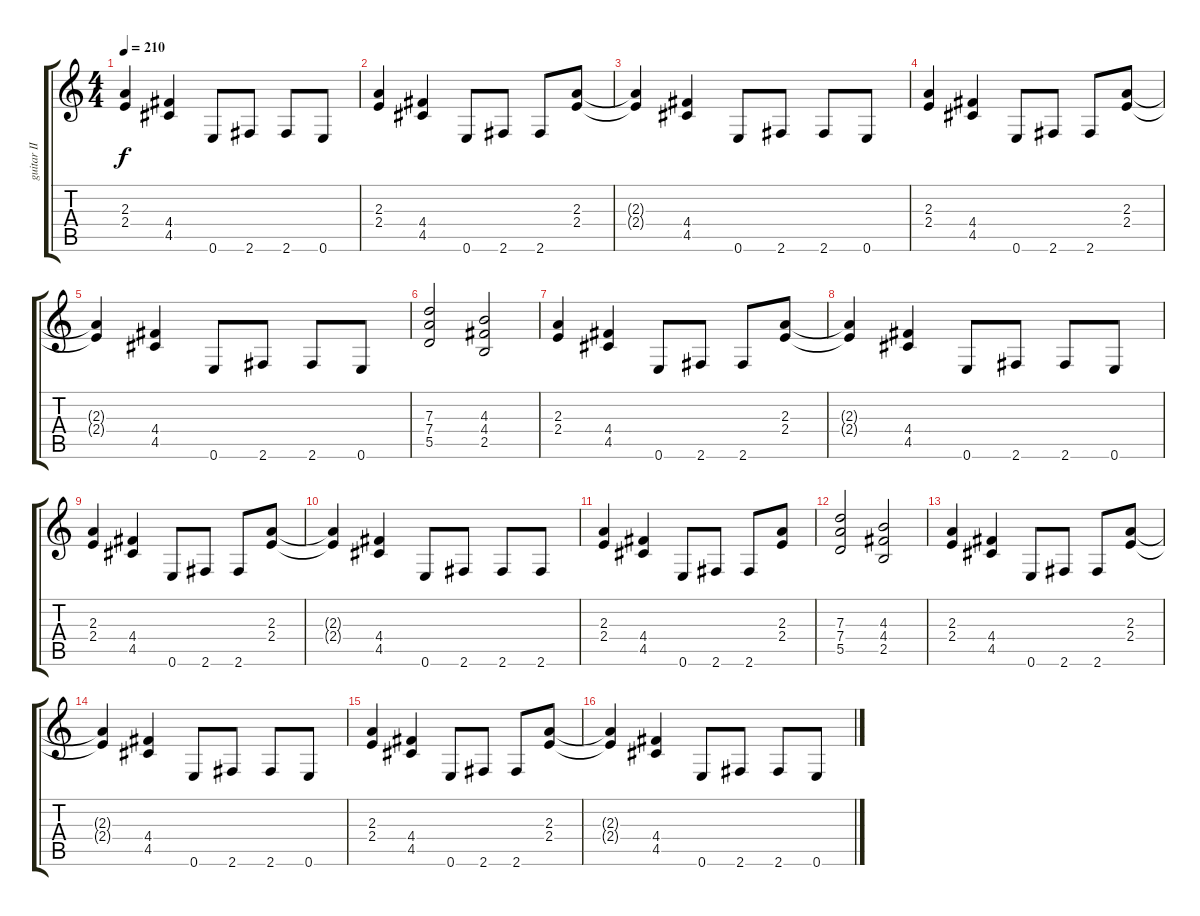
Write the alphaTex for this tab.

\track ("guitar II" "guitar II") {instrument overdrivenguitar}
\staff {score tabs}
\tuning (E4 B3 G3 D3 A2 E2) {hide}
\ts (4 4)
\tempo 210
\clef g2
\ks c
(2.3{t} 2.4{t}).4{dy f} (4.4 4.5).4 0.6.8 2.6.8 2.6.8 0.6.8 |
(2.3 2.4).4 (4.4 4.5).4 0.6.8 2.6.8 2.6.8 (2.3 2.4).8 |
(2.3{t} 2.4{t}).4 (4.4 4.5).4 0.6.8 2.6.8 2.6.8 0.6.8 |
(2.3 2.4).4 (4.4 4.5).4 0.6.8 2.6.8 2.6.8 (2.3 2.4).8 |
(2.3{t} 2.4{t}).4 (4.4 4.5).4 0.6.8 2.6.8 2.6.8 0.6.8 |
(7.3 7.4 5.5).2 (4.3 4.4 2.5).2 |
(2.3 2.4).4 (4.4 4.5).4 0.6.8 2.6.8 2.6.8 (2.3 2.4).8 |
(2.3{t} 2.4{t}).4 (4.4 4.5).4 0.6.8 2.6.8 2.6.8 0.6.8 |
(2.3 2.4).4 (4.4 4.5).4 0.6.8 2.6.8 2.6.8 (2.3 2.4).8 |
(2.3{t} 2.4{t}).4 (4.4 4.5).4 0.6.8 2.6.8 2.6.8 2.6.8 |
(2.3 2.4).4 (4.4 4.5).4 0.6.8 2.6.8 2.6.8 (2.3 2.4).8 |
(7.3 7.4 5.5).2 (4.3 4.4 2.5).2 |
(2.3 2.4).4 (4.4 4.5).4 0.6.8 2.6.8 2.6.8 (2.3 2.4).8 |
(2.3{t} 2.4{t}).4 (4.4 4.5).4 0.6.8 2.6.8 2.6.8 0.6.8 |
(2.3 2.4).4 (4.4 4.5).4 0.6.8 2.6.8 2.6.8 (2.3 2.4).8 |
(2.3{t} 2.4{t}).4 (4.4 4.5).4 0.6.8 2.6.8 2.6.8 0.6.8
